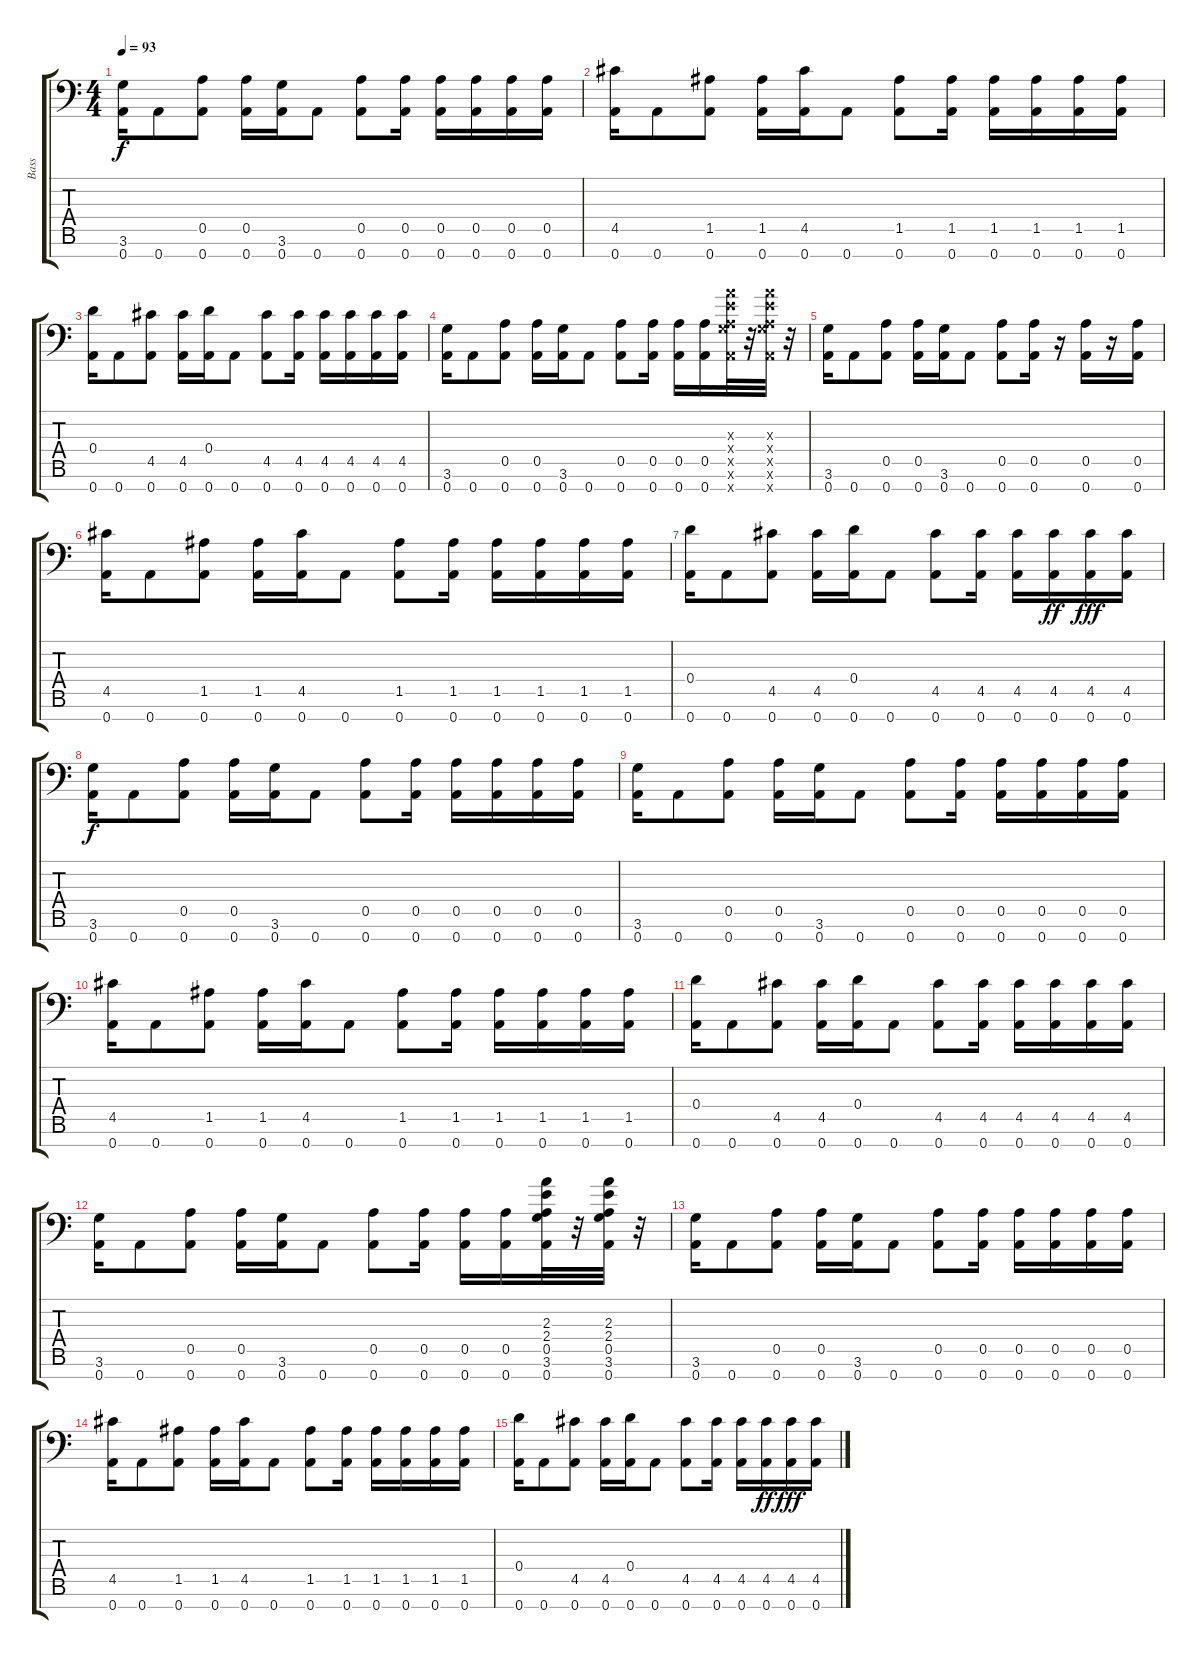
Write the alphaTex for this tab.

\track ("Bass" "Bass") {instrument electricbasspick}
\staff {score tabs}
\tuning (E4 B3 G3 D3 A2 E2 A1) {hide}
\ts (4 4)
\tempo 93
\clef f4
\ks c
(3.6 0.7).16{dy f} 0.7.8 (0.5 0.7).8 (0.5 0.7).16 (3.6 0.7).16 0.7.8 (0.5 0.7).8 (0.5 0.7).16 (0.5 0.7).16 (0.5 0.7).16 (0.5 0.7).16 (0.5 0.7).16 |
(4.5 0.7).16 0.7.8 (1.5 0.7).8 (1.5 0.7).16 (4.5 0.7).16 0.7.8 (1.5 0.7).8 (1.5 0.7).16 (1.5 0.7).16 (1.5 0.7).16 (1.5 0.7).16 (1.5 0.7).16 |
(0.4 0.7).16 0.7.8 (4.5 0.7).8 (4.5 0.7).16 (0.4 0.7).16 0.7.8 (4.5 0.7).8 (4.5 0.7).16 (4.5 0.7).16 (4.5 0.7).16 (4.5 0.7).16 (4.5 0.7).16 |
(3.6 0.7).16 0.7.8 (0.5 0.7).8 (0.5 0.7).16 (3.6 0.7).16 0.7.8 (0.5 0.7).8 (0.5 0.7).16 (0.5 0.7).16 (0.5 0.7).16 (2.3{x} 2.4{x} 0.5{x} 3.6{x} 0.7{x}).32 r.32 (2.3{x} 2.4{x} 0.5{x} 3.6{x} 0.7{x}).32 r.32 |
(3.6 0.7).16 0.7.8 (0.5 0.7).8 (0.5 0.7).16 (3.6 0.7).16 0.7.8 (0.5 0.7).8 (0.5 0.7).16 r.16 (0.5 0.7).16 r.16 (0.5 0.7).16 |
(4.5 0.7).16 0.7.8 (1.5 0.7).8 (1.5 0.7).16 (4.5 0.7).16 0.7.8 (1.5 0.7).8 (1.5 0.7).16 (1.5 0.7).16 (1.5 0.7).16 (1.5 0.7).16 (1.5 0.7).16 |
(0.4 0.7).16 0.7.8 (4.5 0.7).8 (4.5 0.7).16 (0.4 0.7).16 0.7.8 (4.5 0.7).8 (4.5 0.7).16 (4.5 0.7).16 (4.5 0.7).16{dy ff} (4.5 0.7).16{dy fff} (4.5 0.7).16 |
(3.6 0.7).16{dy f} 0.7.8 (0.5 0.7).8 (0.5 0.7).16 (3.6 0.7).16 0.7.8 (0.5 0.7).8 (0.5 0.7).16 (0.5 0.7).16 (0.5 0.7).16 (0.5 0.7).16 (0.5 0.7).16 |
(3.6 0.7).16 0.7.8 (0.5 0.7).8 (0.5 0.7).16 (3.6 0.7).16 0.7.8 (0.5 0.7).8 (0.5 0.7).16 (0.5 0.7).16 (0.5 0.7).16 (0.5 0.7).16 (0.5 0.7).16 |
(4.5 0.7).16 0.7.8 (1.5 0.7).8 (1.5 0.7).16 (4.5 0.7).16 0.7.8 (1.5 0.7).8 (1.5 0.7).16 (1.5 0.7).16 (1.5 0.7).16 (1.5 0.7).16 (1.5 0.7).16 |
(0.4 0.7).16 0.7.8 (4.5 0.7).8 (4.5 0.7).16 (0.4 0.7).16 0.7.8 (4.5 0.7).8 (4.5 0.7).16 (4.5 0.7).16 (4.5 0.7).16 (4.5 0.7).16 (4.5 0.7).16 |
(3.6 0.7).16 0.7.8 (0.5 0.7).8 (0.5 0.7).16 (3.6 0.7).16 0.7.8 (0.5 0.7).8 (0.5 0.7).16 (0.5 0.7).16 (0.5 0.7).16 (2.3 2.4 0.5 3.6 0.7).32 r.32 (2.3 2.4 0.5 3.6 0.7).32 r.32 |
(3.6 0.7).16 0.7.8 (0.5 0.7).8 (0.5 0.7).16 (3.6 0.7).16 0.7.8 (0.5 0.7).8 (0.5 0.7).16 (0.5 0.7).16 (0.5 0.7).16 (0.5 0.7).16 (0.5 0.7).16 |
(4.5 0.7).16 0.7.8 (1.5 0.7).8 (1.5 0.7).16 (4.5 0.7).16 0.7.8 (1.5 0.7).8 (1.5 0.7).16 (1.5 0.7).16 (1.5 0.7).16 (1.5 0.7).16 (1.5 0.7).16 |
(0.4 0.7).16 0.7.8 (4.5 0.7).8 (4.5 0.7).16 (0.4 0.7).16 0.7.8 (4.5 0.7).8 (4.5 0.7).16 (4.5 0.7).16 (4.5 0.7).16{dy ff} (4.5 0.7).16{dy fff} (4.5 0.7).16
